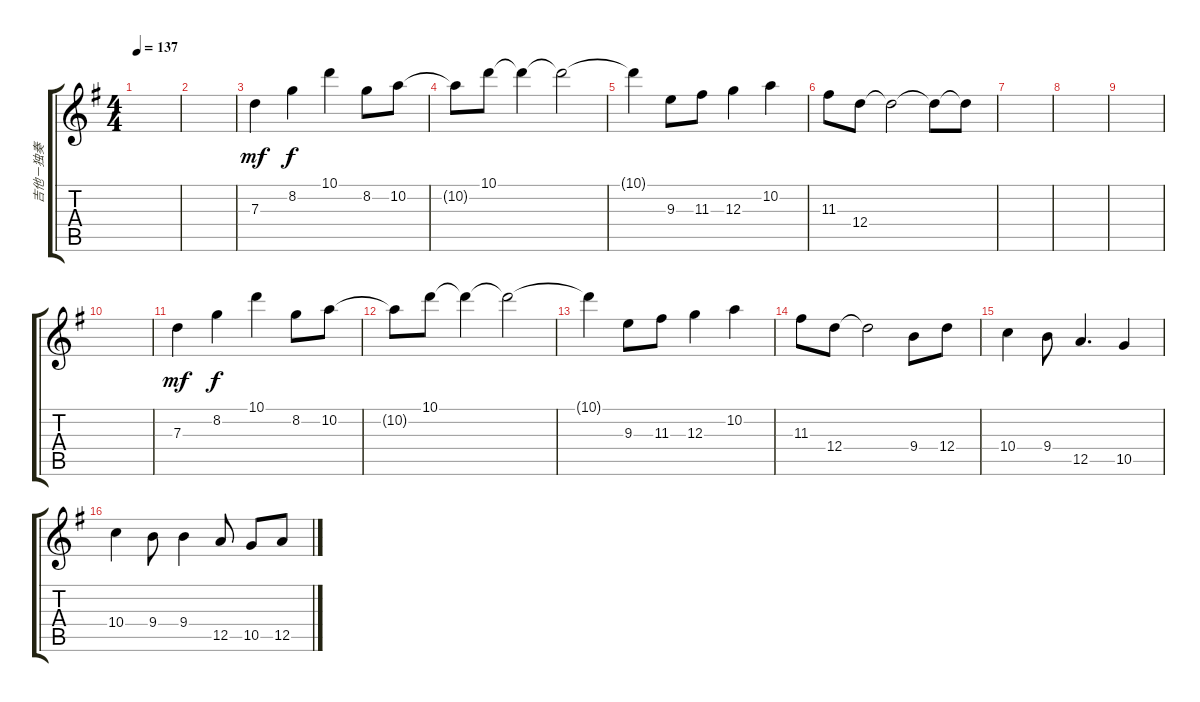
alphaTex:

\track ("吉他－独奏" "吉他－独奏") {mute instrument distortionguitar}
\staff {score tabs}
\tuning (E4 B3 G3 D3 A2 E2) {hide}
\ts (4 4)
\tempo 137
\clef g2
\ks g
|
|
7.3.4{dy mf} 8.2.4{dy f} 10.1.4 8.2.8 10.2.8 |
10.2{t}.8 10.1.8 10.1{t}.4 10.1{t}.2 |
10.1{t}.4 9.3.8 11.3.8 12.3.4 10.2.4 |
11.3.8 12.4.8 12.4{t}.2 12.4{t}.8 12.4{t}.8 |
|
|
|
|
7.3.4{dy mf} 8.2.4{dy f} 10.1.4 8.2.8 10.2.8 |
10.2{t}.8 10.1.8 10.1{t}.4 10.1{t}.2 |
10.1{t}.4 9.3.8 11.3.8 12.3.4 10.2.4 |
11.3.8 12.4.8 12.4{t}.2 9.4.8 12.4.8 |
10.4.4 9.4.8 12.5.4{d} 10.5.4 |
10.4.4 9.4.8 9.4.4 12.5.8 10.5.8 12.5.8
